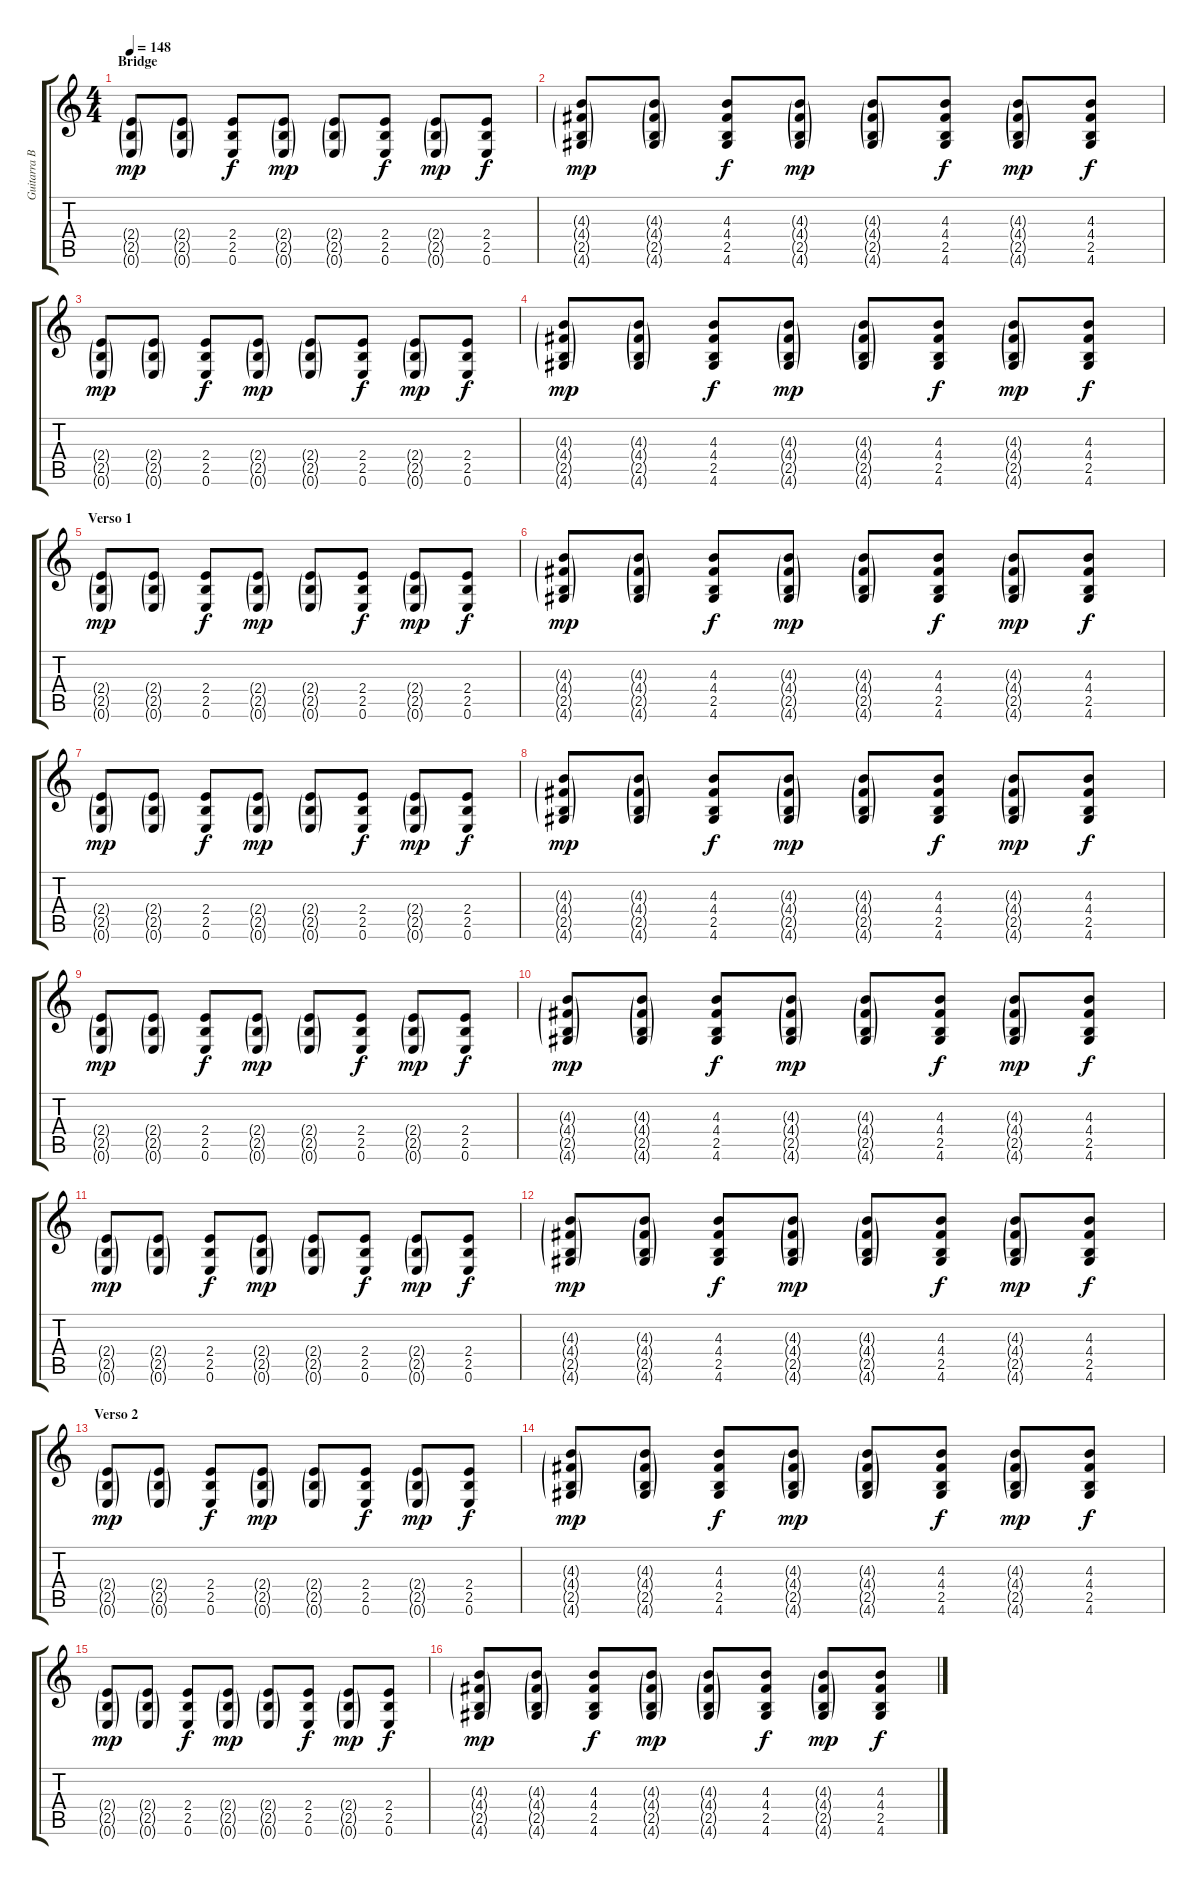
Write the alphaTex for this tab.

\track ("Guitarra Base" "Guitarra B") {instrument distortionguitar}
\staff {score tabs}
\tuning (E4 B3 G3 D3 A2 E2) {hide}
\ts (4 4)
\section ("" "Bridge")
\tempo 148
\clef g2
\ks c
(2.4{g} 2.5{g} 0.6{g}).8{dy mp} (2.4{g} 2.5{g} 0.6{g}).8 (2.4 2.5 0.6).8{dy f} (2.4{g} 2.5{g} 0.6{g}).8{dy mp} (2.4{g} 2.5{g} 0.6{g}).8 (2.4 2.5 0.6).8{dy f} (2.4{g} 2.5{g} 0.6{g}).8{dy mp} (2.4 2.5 0.6).8{dy f} |
(4.3{g} 4.4{g} 2.5{g} 4.6{g}).8{dy mp} (4.3{g} 4.4{g} 2.5{g} 4.6{g}).8 (4.3 4.4 2.5 4.6).8{dy f} (4.3{g} 4.4{g} 2.5{g} 4.6{g}).8{dy mp} (4.3{g} 4.4{g} 2.5{g} 4.6{g}).8 (4.3 4.4 2.5 4.6).8{dy f} (4.3{g} 4.4{g} 2.5{g} 4.6{g}).8{dy mp} (4.3 4.4 2.5 4.6).8{dy f} |
(2.4{g} 2.5{g} 0.6{g}).8{dy mp} (2.4{g} 2.5{g} 0.6{g}).8 (2.4 2.5 0.6).8{dy f} (2.4{g} 2.5{g} 0.6{g}).8{dy mp} (2.4{g} 2.5{g} 0.6{g}).8 (2.4 2.5 0.6).8{dy f} (2.4{g} 2.5{g} 0.6{g}).8{dy mp} (2.4 2.5 0.6).8{dy f} |
(4.3{g} 4.4{g} 2.5{g} 4.6{g}).8{dy mp} (4.3{g} 4.4{g} 2.5{g} 4.6{g}).8 (4.3 4.4 2.5 4.6).8{dy f} (4.3{g} 4.4{g} 2.5{g} 4.6{g}).8{dy mp} (4.3{g} 4.4{g} 2.5{g} 4.6{g}).8 (4.3 4.4 2.5 4.6).8{dy f} (4.3{g} 4.4{g} 2.5{g} 4.6{g}).8{dy mp} (4.3 4.4 2.5 4.6).8{dy f} |
\section ("" "Verso 1")
(2.4{g} 2.5{g} 0.6{g}).8{dy mp} (2.4{g} 2.5{g} 0.6{g}).8 (2.4 2.5 0.6).8{dy f} (2.4{g} 2.5{g} 0.6{g}).8{dy mp} (2.4{g} 2.5{g} 0.6{g}).8 (2.4 2.5 0.6).8{dy f} (2.4{g} 2.5{g} 0.6{g}).8{dy mp} (2.4 2.5 0.6).8{dy f} |
(4.3{g} 4.4{g} 2.5{g} 4.6{g}).8{dy mp} (4.3{g} 4.4{g} 2.5{g} 4.6{g}).8 (4.3 4.4 2.5 4.6).8{dy f} (4.3{g} 4.4{g} 2.5{g} 4.6{g}).8{dy mp} (4.3{g} 4.4{g} 2.5{g} 4.6{g}).8 (4.3 4.4 2.5 4.6).8{dy f} (4.3{g} 4.4{g} 2.5{g} 4.6{g}).8{dy mp} (4.3 4.4 2.5 4.6).8{dy f} |
(2.4{g} 2.5{g} 0.6{g}).8{dy mp} (2.4{g} 2.5{g} 0.6{g}).8 (2.4 2.5 0.6).8{dy f} (2.4{g} 2.5{g} 0.6{g}).8{dy mp} (2.4{g} 2.5{g} 0.6{g}).8 (2.4 2.5 0.6).8{dy f} (2.4{g} 2.5{g} 0.6{g}).8{dy mp} (2.4 2.5 0.6).8{dy f} |
(4.3{g} 4.4{g} 2.5{g} 4.6{g}).8{dy mp} (4.3{g} 4.4{g} 2.5{g} 4.6{g}).8 (4.3 4.4 2.5 4.6).8{dy f} (4.3{g} 4.4{g} 2.5{g} 4.6{g}).8{dy mp} (4.3{g} 4.4{g} 2.5{g} 4.6{g}).8 (4.3 4.4 2.5 4.6).8{dy f} (4.3{g} 4.4{g} 2.5{g} 4.6{g}).8{dy mp} (4.3 4.4 2.5 4.6).8{dy f} |
(2.4{g} 2.5{g} 0.6{g}).8{dy mp} (2.4{g} 2.5{g} 0.6{g}).8 (2.4 2.5 0.6).8{dy f} (2.4{g} 2.5{g} 0.6{g}).8{dy mp} (2.4{g} 2.5{g} 0.6{g}).8 (2.4 2.5 0.6).8{dy f} (2.4{g} 2.5{g} 0.6{g}).8{dy mp} (2.4 2.5 0.6).8{dy f} |
(4.3{g} 4.4{g} 2.5{g} 4.6{g}).8{dy mp} (4.3{g} 4.4{g} 2.5{g} 4.6{g}).8 (4.3 4.4 2.5 4.6).8{dy f} (4.3{g} 4.4{g} 2.5{g} 4.6{g}).8{dy mp} (4.3{g} 4.4{g} 2.5{g} 4.6{g}).8 (4.3 4.4 2.5 4.6).8{dy f} (4.3{g} 4.4{g} 2.5{g} 4.6{g}).8{dy mp} (4.3 4.4 2.5 4.6).8{dy f} |
(2.4{g} 2.5{g} 0.6{g}).8{dy mp} (2.4{g} 2.5{g} 0.6{g}).8 (2.4 2.5 0.6).8{dy f} (2.4{g} 2.5{g} 0.6{g}).8{dy mp} (2.4{g} 2.5{g} 0.6{g}).8 (2.4 2.5 0.6).8{dy f} (2.4{g} 2.5{g} 0.6{g}).8{dy mp} (2.4 2.5 0.6).8{dy f} |
(4.3{g} 4.4{g} 2.5{g} 4.6{g}).8{dy mp} (4.3{g} 4.4{g} 2.5{g} 4.6{g}).8 (4.3 4.4 2.5 4.6).8{dy f} (4.3{g} 4.4{g} 2.5{g} 4.6{g}).8{dy mp} (4.3{g} 4.4{g} 2.5{g} 4.6{g}).8 (4.3 4.4 2.5 4.6).8{dy f} (4.3{g} 4.4{g} 2.5{g} 4.6{g}).8{dy mp} (4.3 4.4 2.5 4.6).8{dy f} |
\section ("" "Verso 2")
(2.4{g} 2.5{g} 0.6{g}).8{dy mp} (2.4{g} 2.5{g} 0.6{g}).8 (2.4 2.5 0.6).8{dy f} (2.4{g} 2.5{g} 0.6{g}).8{dy mp} (2.4{g} 2.5{g} 0.6{g}).8 (2.4 2.5 0.6).8{dy f} (2.4{g} 2.5{g} 0.6{g}).8{dy mp} (2.4 2.5 0.6).8{dy f} |
(4.3{g} 4.4{g} 2.5{g} 4.6{g}).8{dy mp} (4.3{g} 4.4{g} 2.5{g} 4.6{g}).8 (4.3 4.4 2.5 4.6).8{dy f} (4.3{g} 4.4{g} 2.5{g} 4.6{g}).8{dy mp} (4.3{g} 4.4{g} 2.5{g} 4.6{g}).8 (4.3 4.4 2.5 4.6).8{dy f} (4.3{g} 4.4{g} 2.5{g} 4.6{g}).8{dy mp} (4.3 4.4 2.5 4.6).8{dy f} |
(2.4{g} 2.5{g} 0.6{g}).8{dy mp} (2.4{g} 2.5{g} 0.6{g}).8 (2.4 2.5 0.6).8{dy f} (2.4{g} 2.5{g} 0.6{g}).8{dy mp} (2.4{g} 2.5{g} 0.6{g}).8 (2.4 2.5 0.6).8{dy f} (2.4{g} 2.5{g} 0.6{g}).8{dy mp} (2.4 2.5 0.6).8{dy f} |
(4.3{g} 4.4{g} 2.5{g} 4.6{g}).8{dy mp} (4.3{g} 4.4{g} 2.5{g} 4.6{g}).8 (4.3 4.4 2.5 4.6).8{dy f} (4.3{g} 4.4{g} 2.5{g} 4.6{g}).8{dy mp} (4.3{g} 4.4{g} 2.5{g} 4.6{g}).8 (4.3 4.4 2.5 4.6).8{dy f} (4.3{g} 4.4{g} 2.5{g} 4.6{g}).8{dy mp} (4.3 4.4 2.5 4.6).8{dy f}
